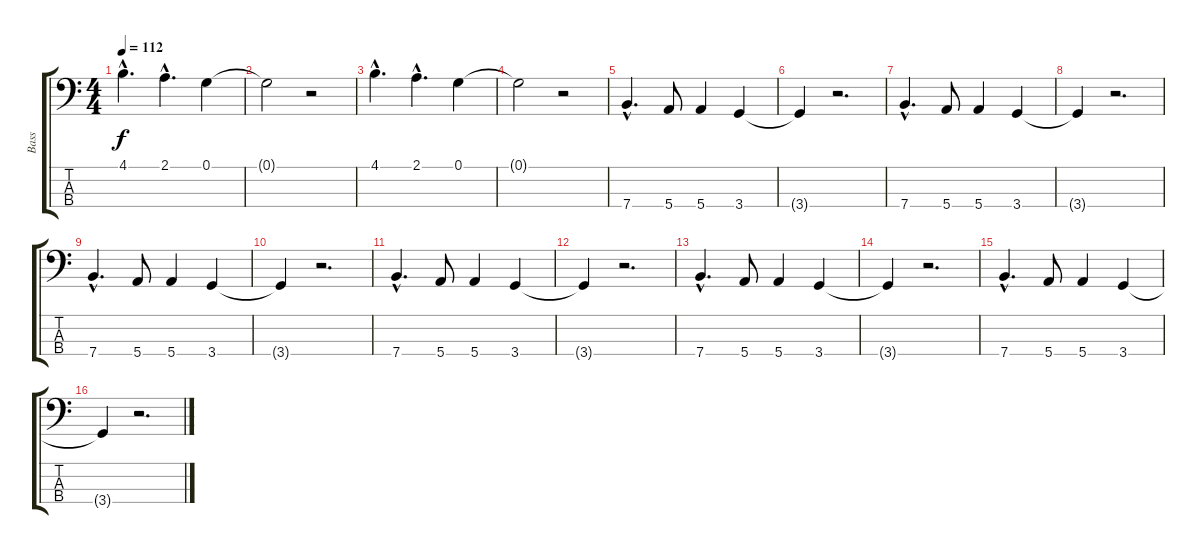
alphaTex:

\track ("Bass" "Bass") {instrument electricbasspick}
\staff {score tabs}
\tuning (G2 D2 A1 E1) {hide}
\ts (4 4)
\tempo 112
\clef f4
\ks c
4.1{hac}.4{d dy f} 2.1{hac}.4{d} 0.1.4 |
0.1{t}.2 r.2 |
4.1{hac}.4{d} 2.1{hac}.4{d} 0.1.4 |
0.1{t}.2 r.2 |
7.4{hac}.4{d} 5.4.8 5.4.4 3.4.4 |
3.4{t}.4 r.2{d} |
7.4{hac}.4{d} 5.4.8 5.4.4 3.4.4 |
3.4{t}.4 r.2{d} |
7.4{hac}.4{d} 5.4.8 5.4.4 3.4.4 |
3.4{t}.4 r.2{d} |
7.4{hac}.4{d} 5.4.8 5.4.4 3.4.4 |
3.4{t}.4 r.2{d} |
7.4{hac}.4{d} 5.4.8 5.4.4 3.4.4 |
3.4{t}.4 r.2{d} |
7.4{hac}.4{d} 5.4.8 5.4.4 3.4.4 |
3.4{t}.4 r.2{d}
